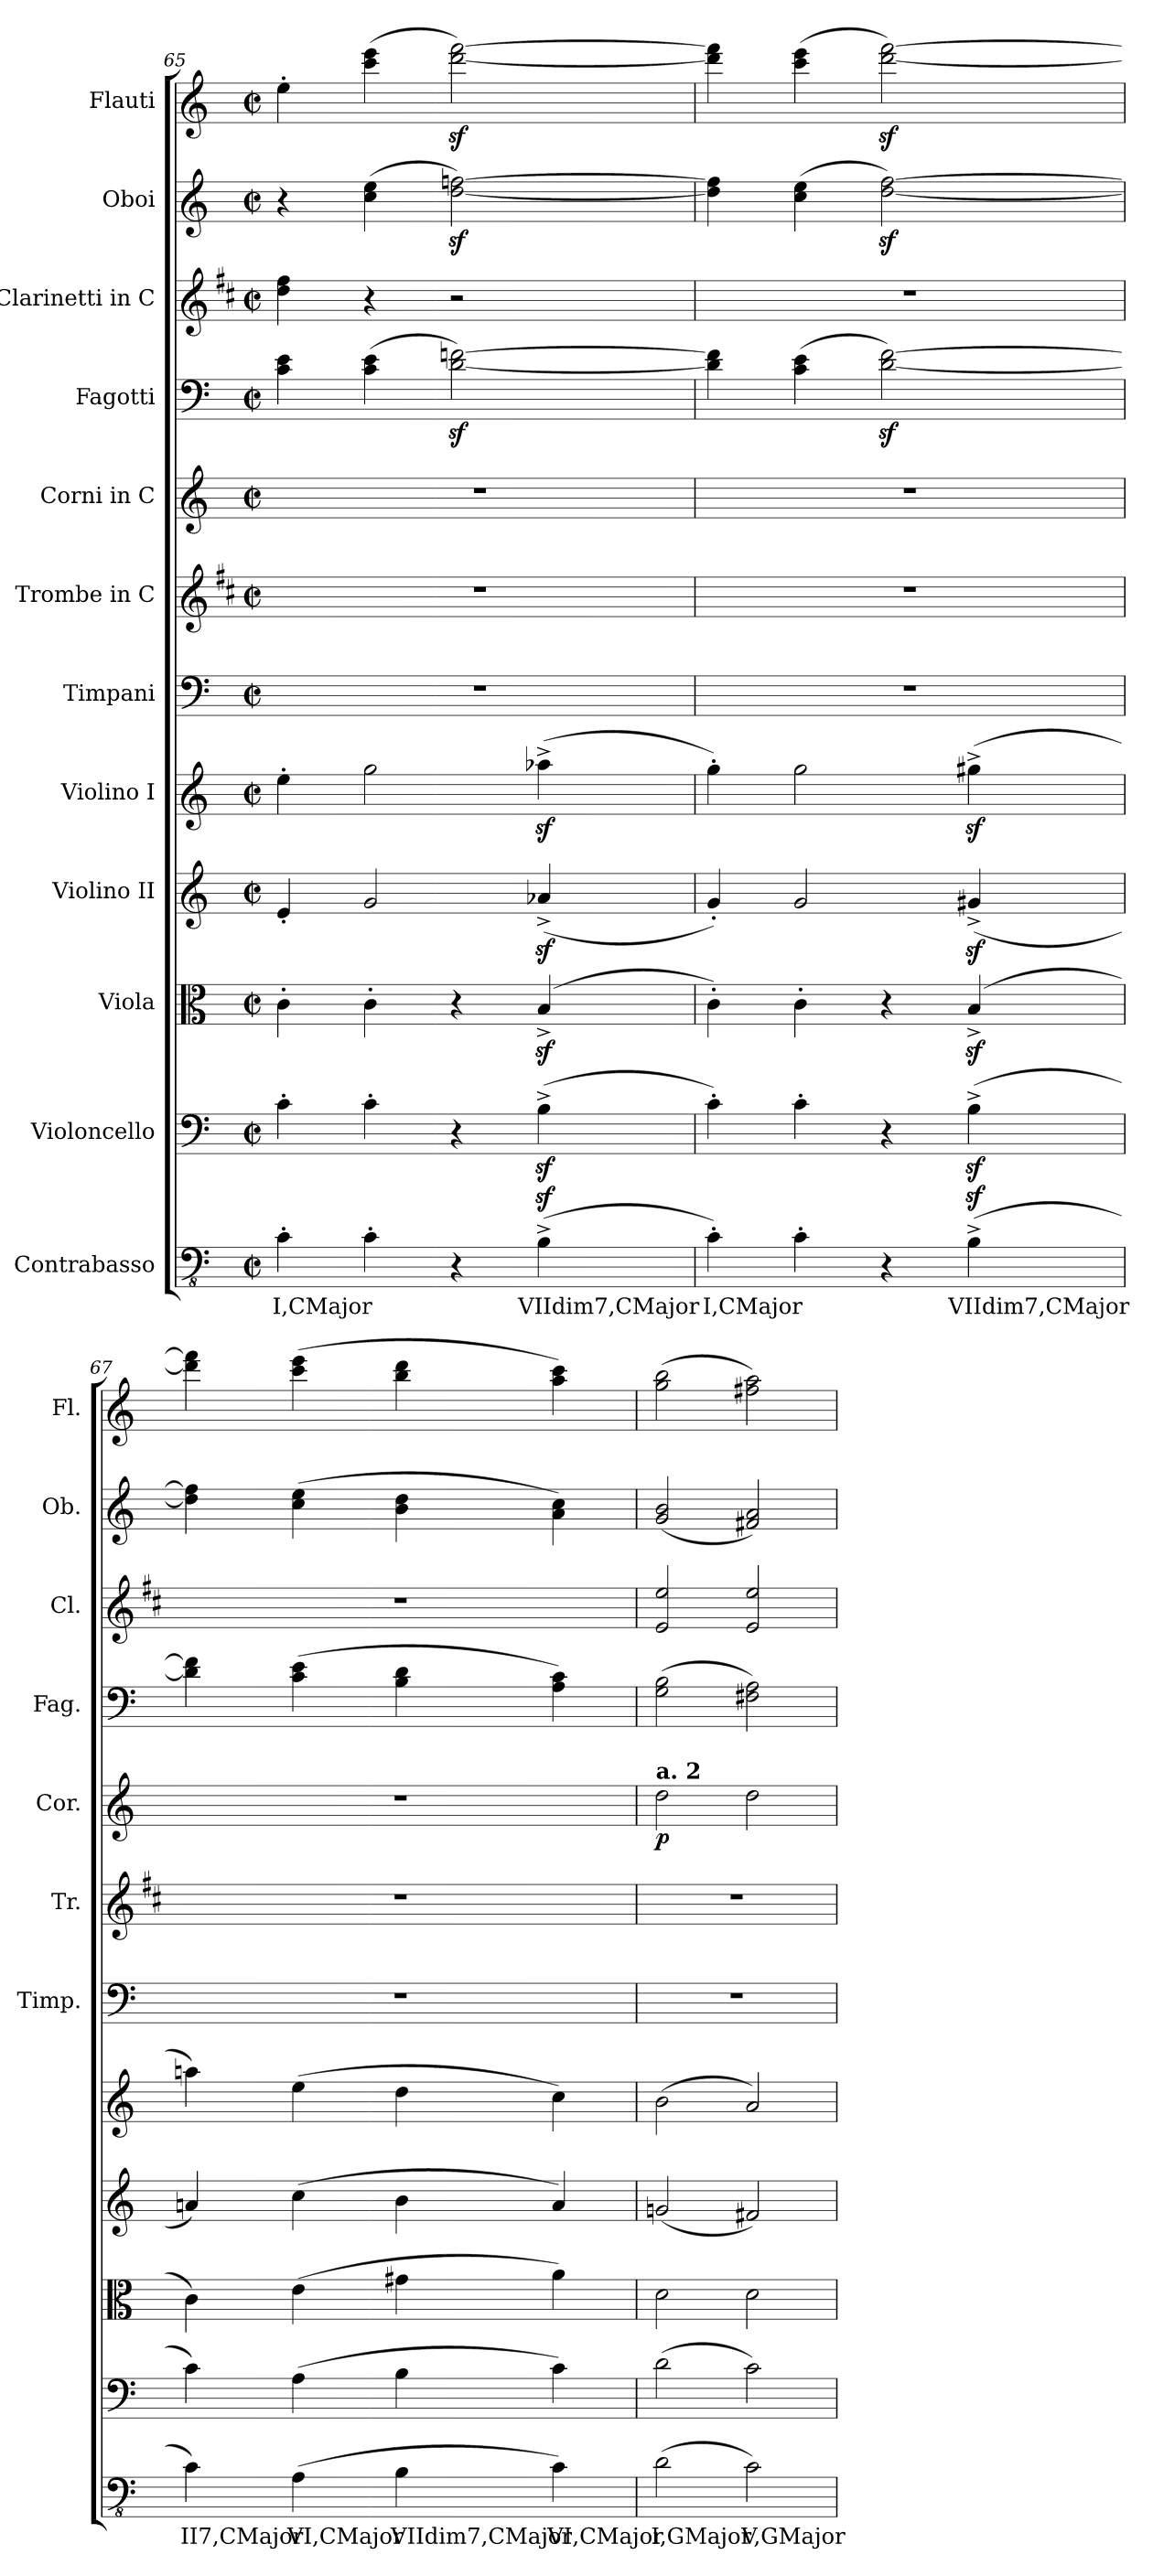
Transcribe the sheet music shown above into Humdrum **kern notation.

**kern	**text	**kern	**kern	**kern	**kern	**kern	**kern	**kern	**dynam	**kern	**kern	**kern	**kern
*part12	*part12	*part11	*part10	*part9	*part8	*part7	*part6	*part5	*part5	*part4	*part3	*part2	*part1
*staff12	*staff12	*staff11	*staff10	*staff9	*staff8	*staff7	*staff6	*staff5	*staff5	*staff4	*staff3	*staff2	*staff1
*I"Contrabasso	*	*I"Violoncello	*I"Viola	*I"Violino II	*I"Violino I	*I"Timpani	*I"Trombe in C	*I"Corni in C	*	*I"Fagotti	*I"Clarinetti in C	*I"Oboi	*I"Flauti
*	*	*	*	*	*	*I'Timp.	*I'Tr.	*I'Cor.	*	*I'Fag.	*I'Cl.	*I'Ob.	*I'Fl.
*clefFv4	*	*clefF4	*clefC3	*clefG2	*clefG2	*clefF4	*clefG2	*clefG2	*	*clefF4	*clefG2	*clefG2	*clefG2
*	*	*	*	*	*	*	*ITrd1c2	*ITrd7c12	*	*	*ITrd1c2	*	*
*k[]	*	*k[]	*k[]	*k[]	*k[]	*k[]	*k[]	*k[]	*	*k[]	*k[]	*k[]	*k[]
*M2/2	*	*M2/2	*M2/2	*M2/2	*M2/2	*M2/2	*M2/2	*M2/2	*	*M2/2	*M2/2	*M2/2	*M2/2
*met(c|)	*	*met(c|)	*met(c|)	*met(c|)	*met(c|)	*met(c|)	*met(c|)	*met(c|)	*	*met(c|)	*met(c|)	*met(c|)	*met(c|)
=65	=65	=65	=65	=65	=65	=65	=65	=65	=65	=65	=65	=65	=65
4C'\	I,CMajor	4c'\	4c'\	4e'/	4ee'\	1r	1r	1r	.	4c\ 4e\	4cc\ 4ee\	4r	4ee'\
4C'\	.	4c'\	4c'\	2g/	2gg\	.	.	.	.	(4c\ 4e\	4r	(4cc\ 4ee\	(4ccc\ 4eee\
4r	.	4r	4r	.	.	.	.	.	.	[2d\z< [2fn\z<)	2r	[2dd\z< [2ffn\z<)	[2ddd\z< [2fff\z<)
(4BBz<^\	VIIdim7,CMajor	(4Bz<^\	(>4Bz<^/	(4a-Xz<^/	(4aa-Xz<^\	.	.	.	.	.	.	.	.
=66	=66	=66	=66	=66	=66	=66	=66	=66	=66	=66	=66	=66	=66
4C'\)	I,CMajor	4c'\)	4c'\)	4g'/)	4gg'\)	1r	1r	1r	.	4d\] 4f\]	1r	4dd\] 4ff\]	4ddd\] 4fff\]
4C'\	.	4c'\	4c'\	2g/	2gg\	.	.	.	.	(4c\ 4e\	.	(4cc\ 4ee\	(4ccc\ 4eee\
4r	.	4r	4r	.	.	.	.	.	.	[2d\z< [2f\z<)	.	[2dd\z< [2ff\z<)	[2ddd\z< [2fff\z<)
(4BBz<^\	VIIdim7,CMajor	(4Bz<^\	(>4Bz<^/	(4g#Xz<^/	(4gg#Xz<^\	.	.	.	.	.	.	.	.
!!LO:PB:g=z
=67	=67	=67	=67	=67	=67	=67	=67	=67	=67	=67	=67	=67	=67
4C\)	II7,CMajor	4c\)	4c\)	4an/)	4aan\)	1r	1r	1r	.	4d\] 4f\]	1r	4dd\] 4ff\]	4ddd\] 4fff\]
(4AA\	VI,CMajor	(4A\	(4e\	(4cc\	(4ee\	.	.	.	.	(4c\ 4e\	.	(4cc\ 4ee\	(4ccc\ 4eee\
4BB\	VIIdim7,CMajor	4B\	4g#X\	4b\	4dd\	.	.	.	.	4B\ 4d\	.	4b\ 4dd\	4bb\ 4ddd\
4C\)	VI,CMajor	4c\)	4a\)	4a/)	4cc\)	.	.	.	.	4A\ 4c\)	.	4a\ 4cc\)	4aa\ 4ccc\)
=68	=68	=68	=68	=68	=68	=68	=68	=68	=68	=68	=68	=68	=68
!	!	!	!	!	!	!	!	!LO:TX:a:B:t=a. 2	!	!	!	!	!
!	!	!	!	!	!	!	!	!	!LO:DY:b	!	!	!	!
(2D\	I,GMajor	(2d\	2d\	(2gn/	(2b\	1r	1r	2d\	p	(2G\ 2B\	2d/ 2dd/	(2g/ 2b/	(2gg\ 2bb\
2C\)	V,GMajor	2c\)	2d\	2f#X/)	2a/)	.	.	2d\	.	2F#X\ 2A\)	2d/ 2dd/	2f#X/ 2a/)	2ff#X\ 2aa\)
=	=	=	=	=	=	=	=	=	=	=	=	=	=
*-	*-	*-	*-	*-	*-	*-	*-	*-	*-	*-	*-	*-	*-
